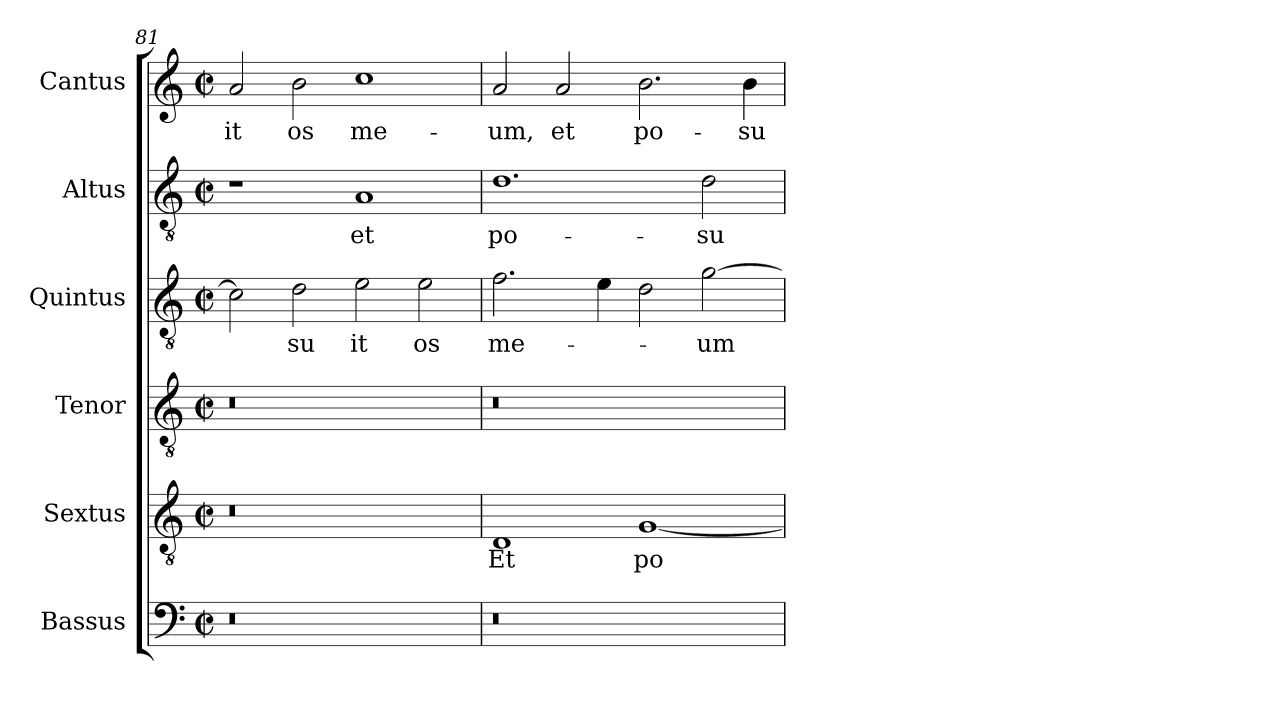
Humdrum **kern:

**kern	**kern	**text	**kern	**kern	**text	**kern	**text	**kern	**text
*part6	*part5	*part5	*part4	*part3	*part3	*part2	*part2	*part1	*part1
*staff6	*staff5	*staff5	*staff4	*staff3	*staff3	*staff2	*staff2	*staff1	*staff1
*I"Bassus	*I"Sextus	*	*I"Tenor	*I"Quintus	*	*I"Altus	*	*I"Cantus	*
*clefF4	*clefGv2	*	*clefGv2	*clefGv2	*	*clefGv2	*	*clefG2	*
*M2/2	*M2/2	*	*M2/2	*M2/2	*	*M2/2	*	*M2/2	*
*met(c|)	*met(c|)	*	*met(c|)	*met(c|)	*	*met(c|)	*	*met(c|)	*
=81	=81	=81	=81	=81	=81	=81	=81	=81	=81
!	!	!	!	!	!	!	!	!	!LO:LY:b:cj
0r	0r	.	0r	2c\]	.	1r	.	2a/	-it
!	!	!	!	!	!LO:LY:b:cj	!	!	!	!LO:LY:b:cj
.	.	.	.	2d\	su	.	.	2b\	os
!	!	!	!	!	!LO:LY:b:cj	!	!LO:LY:b:cj	!	!LO:LY:b:cj
.	.	.	.	2e\	it	1A	et	1cc	me-
!	!	!	!	!	!LO:LY:b:cj	!	!	!	!
.	.	.	.	2e\	os	.	.	.	.
!!LO:PB:g=z
=82	=82	=82	=82	=82	=82	=82	=82	=82	=82
!	!	!LO:LY:b:cj	!	!	!LO:LY:b	!	!LO:LY:b:cj	!	!LO:LY:b:cj
0r	1D	Et	0r	2.f\	me-	1.d	po-	2a/	-um,
!	!	!	!	!	!	!	!	!	!LO:LY:b:cj
.	.	.	.	.	.	.	.	2a/	et
.	.	.	.	4e\	.	.	.	.	.
!	!	!LO:LY:b:cj	!	!	!	!	!	!	!LO:LY:b:cj
.	[<1G	po	.	2d\	.	.	.	2.b\	po-
!	!	!	!	!	!LO:LY:b	!	!LO:LY:b:cj	!	!
.	.	.	.	[>2g\	-um	2d\	-su-	.	.
!	!	!	!	!	!	!	!	!	!LO:LY:b:cj
.	.	.	.	.	.	.	.	4b\	-su-
=	=	=	=	=	=	=	=	=	=
*-	*-	*-	*-	*-	*-	*-	*-	*-	*-
